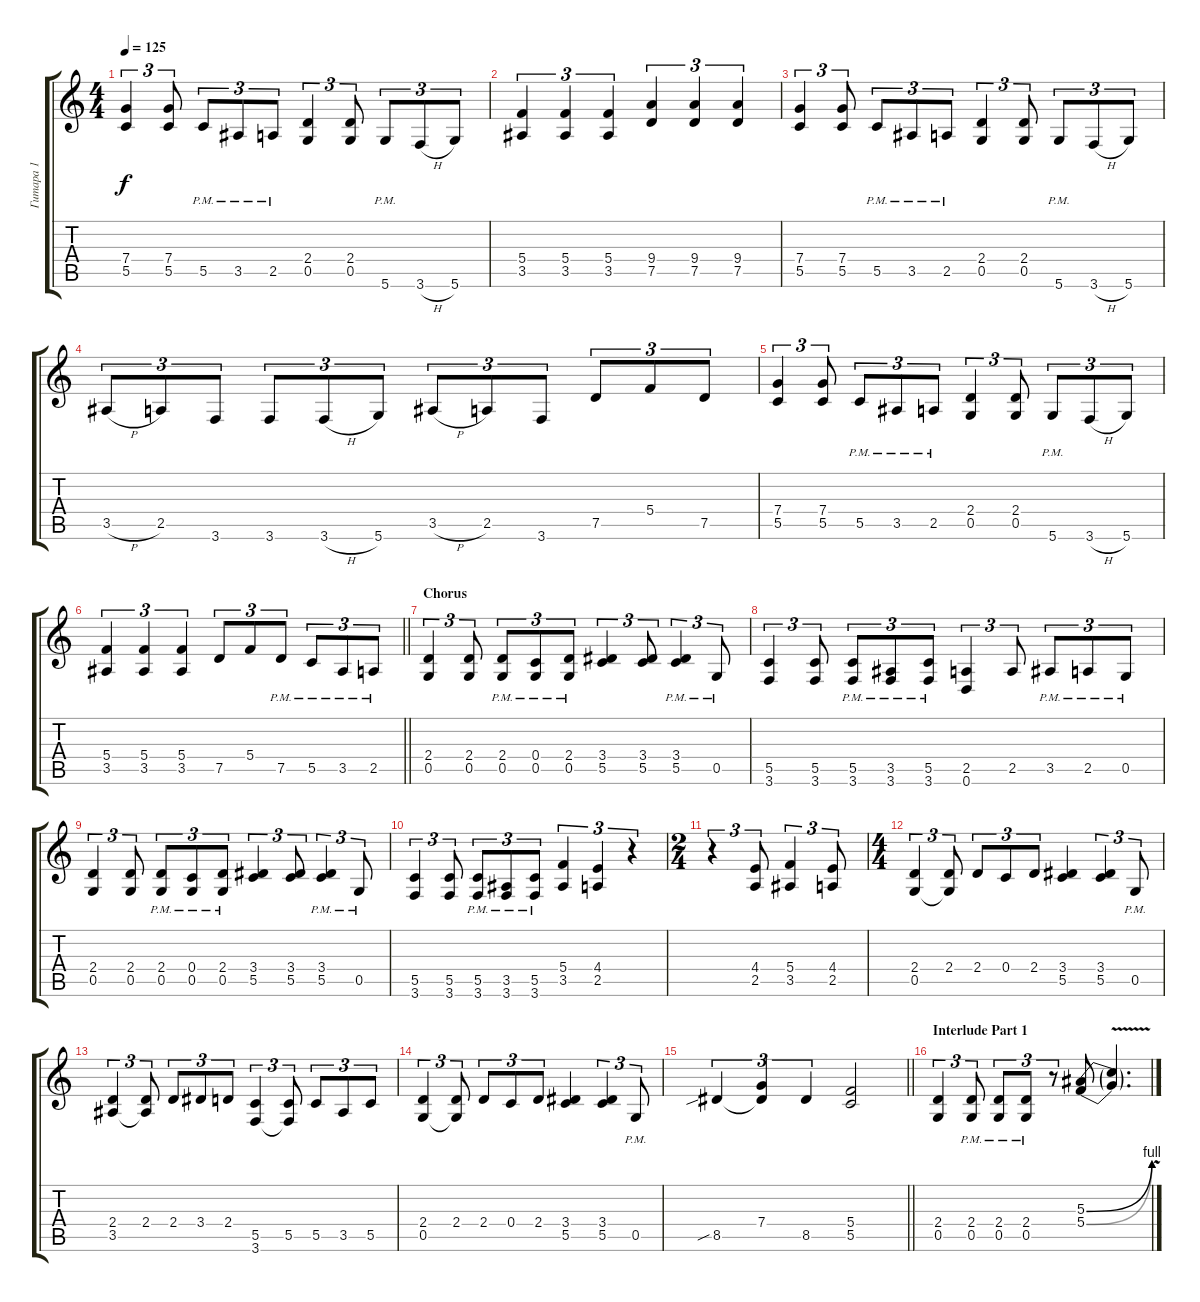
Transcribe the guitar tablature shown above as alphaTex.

\track ("Гитара 1" "Гитара 1") {instrument distortionguitar}
\staff {score tabs}
\tuning (D4 A3 F3 C3 G2 D2) {hide}
\ts (4 4)
\tempo 125
\clef g2
\ks c
(7.4 5.5).4{tu (3 2) dy f} (7.4 5.5).8{tu (3 2)} 5.5{pm}.8{tu (3 2)} 3.5{pm}.8{tu (3 2)} 2.5{pm}.8{tu (3 2)} (2.4 0.5).4{tu (3 2)} (2.4 0.5).8{tu (3 2)} 5.6{pm}.8{tu (3 2)} 3.6{h}.8{tu (3 2)} 5.6.8{tu (3 2)} |
(5.4 3.5).4{tu (3 2)} (5.4 3.5).4{tu (3 2)} (5.4 3.5).4{tu (3 2)} (9.4 7.5).4{tu (3 2)} (9.4 7.5).4{tu (3 2)} (9.4 7.5).4{tu (3 2)} |
(7.4 5.5).4{tu (3 2)} (7.4 5.5).8{tu (3 2)} 5.5{pm}.8{tu (3 2)} 3.5{pm}.8{tu (3 2)} 2.5{pm}.8{tu (3 2)} (2.4 0.5).4{tu (3 2)} (2.4 0.5).8{tu (3 2)} 5.6{pm}.8{tu (3 2)} 3.6{h}.8{tu (3 2)} 5.6.8{tu (3 2)} |
3.5{h}.8{tu (3 2)} 2.5.8{tu (3 2)} 3.6.8{tu (3 2)} 3.6.8{tu (3 2)} 3.6{h}.8{tu (3 2)} 5.6.8{tu (3 2)} 3.5{h}.8{tu (3 2)} 2.5.8{tu (3 2)} 3.6.8{tu (3 2)} 7.5.8{tu (3 2)} 5.4.8{tu (3 2)} 7.5.8{tu (3 2)} |
(7.4 5.5).4{tu (3 2)} (7.4 5.5).8{tu (3 2)} 5.5{pm}.8{tu (3 2)} 3.5{pm}.8{tu (3 2)} 2.5{pm}.8{tu (3 2)} (2.4 0.5).4{tu (3 2)} (2.4 0.5).8{tu (3 2)} 5.6{pm}.8{tu (3 2)} 3.6{h}.8{tu (3 2)} 5.6.8{tu (3 2)} |
\barLineRight lightlight
(5.4 3.5).4{tu (3 2)} (5.4 3.5).4{tu (3 2)} (5.4 3.5).4{tu (3 2)} 7.5.8{tu (3 2)} 5.4.8{tu (3 2)} 7.5{pm}.8{tu (3 2)} 5.5{pm}.8{tu (3 2)} 3.5{pm}.8{tu (3 2)} 2.5{pm}.8{tu (3 2)} |
\section ("" "Chorus")
(2.4 0.5).4{tu (3 2)} (2.4 0.5).8{tu (3 2)} (2.4{pm} 0.5{pm}).8{tu (3 2)} (0.4{pm} 0.5{pm}).8{tu (3 2)} (2.4{pm} 0.5{pm}).8{tu (3 2)} (3.4 5.5).4{tu (3 2)} (3.4 5.5).8{tu (3 2)} (3.4{pm} 5.5{pm}).4{tu (3 2)} 0.5{pm}.8{tu (3 2)} |
(5.5 3.6).4{tu (3 2)} (5.5 3.6).8{tu (3 2)} (5.5{pm} 3.6{pm}).8{tu (3 2)} (3.5{pm} 3.6{pm}).8{tu (3 2)} (5.5{pm} 3.6{pm}).8{tu (3 2)} (2.5 0.6).4{tu (3 2)} 2.5.8{tu (3 2)} 3.5{pm}.8{tu (3 2)} 2.5{pm}.8{tu (3 2)} 0.5{pm}.8{tu (3 2)} |
(2.4 0.5).4{tu (3 2)} (2.4 0.5).8{tu (3 2)} (2.4{pm} 0.5{pm}).8{tu (3 2)} (0.4{pm} 0.5{pm}).8{tu (3 2)} (2.4{pm} 0.5{pm}).8{tu (3 2)} (3.4 5.5).4{tu (3 2)} (3.4 5.5).8{tu (3 2)} (3.4{pm} 5.5{pm}).4{tu (3 2)} 0.5{pm}.8{tu (3 2)} |
(5.5 3.6).4{tu (3 2)} (5.5 3.6).8{tu (3 2)} (5.5{pm} 3.6{pm}).8{tu (3 2)} (3.5{pm} 3.6{pm}).8{tu (3 2)} (5.5{pm} 3.6{pm}).8{tu (3 2)} (5.4 3.5).4{tu (3 2)} (4.4 2.5).4{tu (3 2)} r.4{tu (3 2)} |
\ts (2 4)
r.4{tu (3 2)} (4.4 2.5).8{tu (3 2)} (5.4 3.5).4{tu (3 2)} (4.4 2.5).8{tu (3 2)} |
\ts (4 4)
(2.4 0.5).4{tu (3 2)} (2.4 0.5{t}).8{tu (3 2)} 2.4.8{tu (3 2)} 0.4.8{tu (3 2)} 2.4.8{tu (3 2)} (3.4 5.5).4 (3.4 5.5).4{tu (3 2)} 0.5{pm}.8{tu (3 2)} |
(2.4 3.5).4{tu (3 2)} (2.4 3.5{t}).8{tu (3 2)} 2.4.8{tu (3 2)} 3.4.8{tu (3 2)} 2.4.8{tu (3 2)} (5.5 3.6).4{tu (3 2)} (5.5 3.6{t}).8{tu (3 2)} 5.5.8{tu (3 2)} 3.5.8{tu (3 2)} 5.5.8{tu (3 2)} |
(2.4 0.5).4{tu (3 2)} (2.4 0.5{t}).8{tu (3 2)} 2.4.8{tu (3 2)} 0.4.8{tu (3 2)} 2.4.8{tu (3 2)} (3.4 5.5).4 (3.4 5.5).4{tu (3 2)} 0.5{pm}.8{tu (3 2)} |
\barLineRight lightlight
8.5{sib}.4{tu (3 2)} (7.4 8.5{t}).4{tu (3 2)} 8.5.4{tu (3 2)} (5.4 5.5).2 |
\section ("" "Interlude Part 1")
(2.4 0.5).4{tu (3 2)} (2.4{pm} 0.5{pm}).8{tu (3 2)} (2.4{pm} 0.5{pm}).8{tu (3 2)} (2.4{pm} 0.5{pm}).8{tu (3 2)} r.8{tu (3 2)} (5.3{be (bend 0 0 60 4)} 5.4{be (bend 0 0 60 4)}).8 (5.3{v t} 5.4{v t}).4{d}
